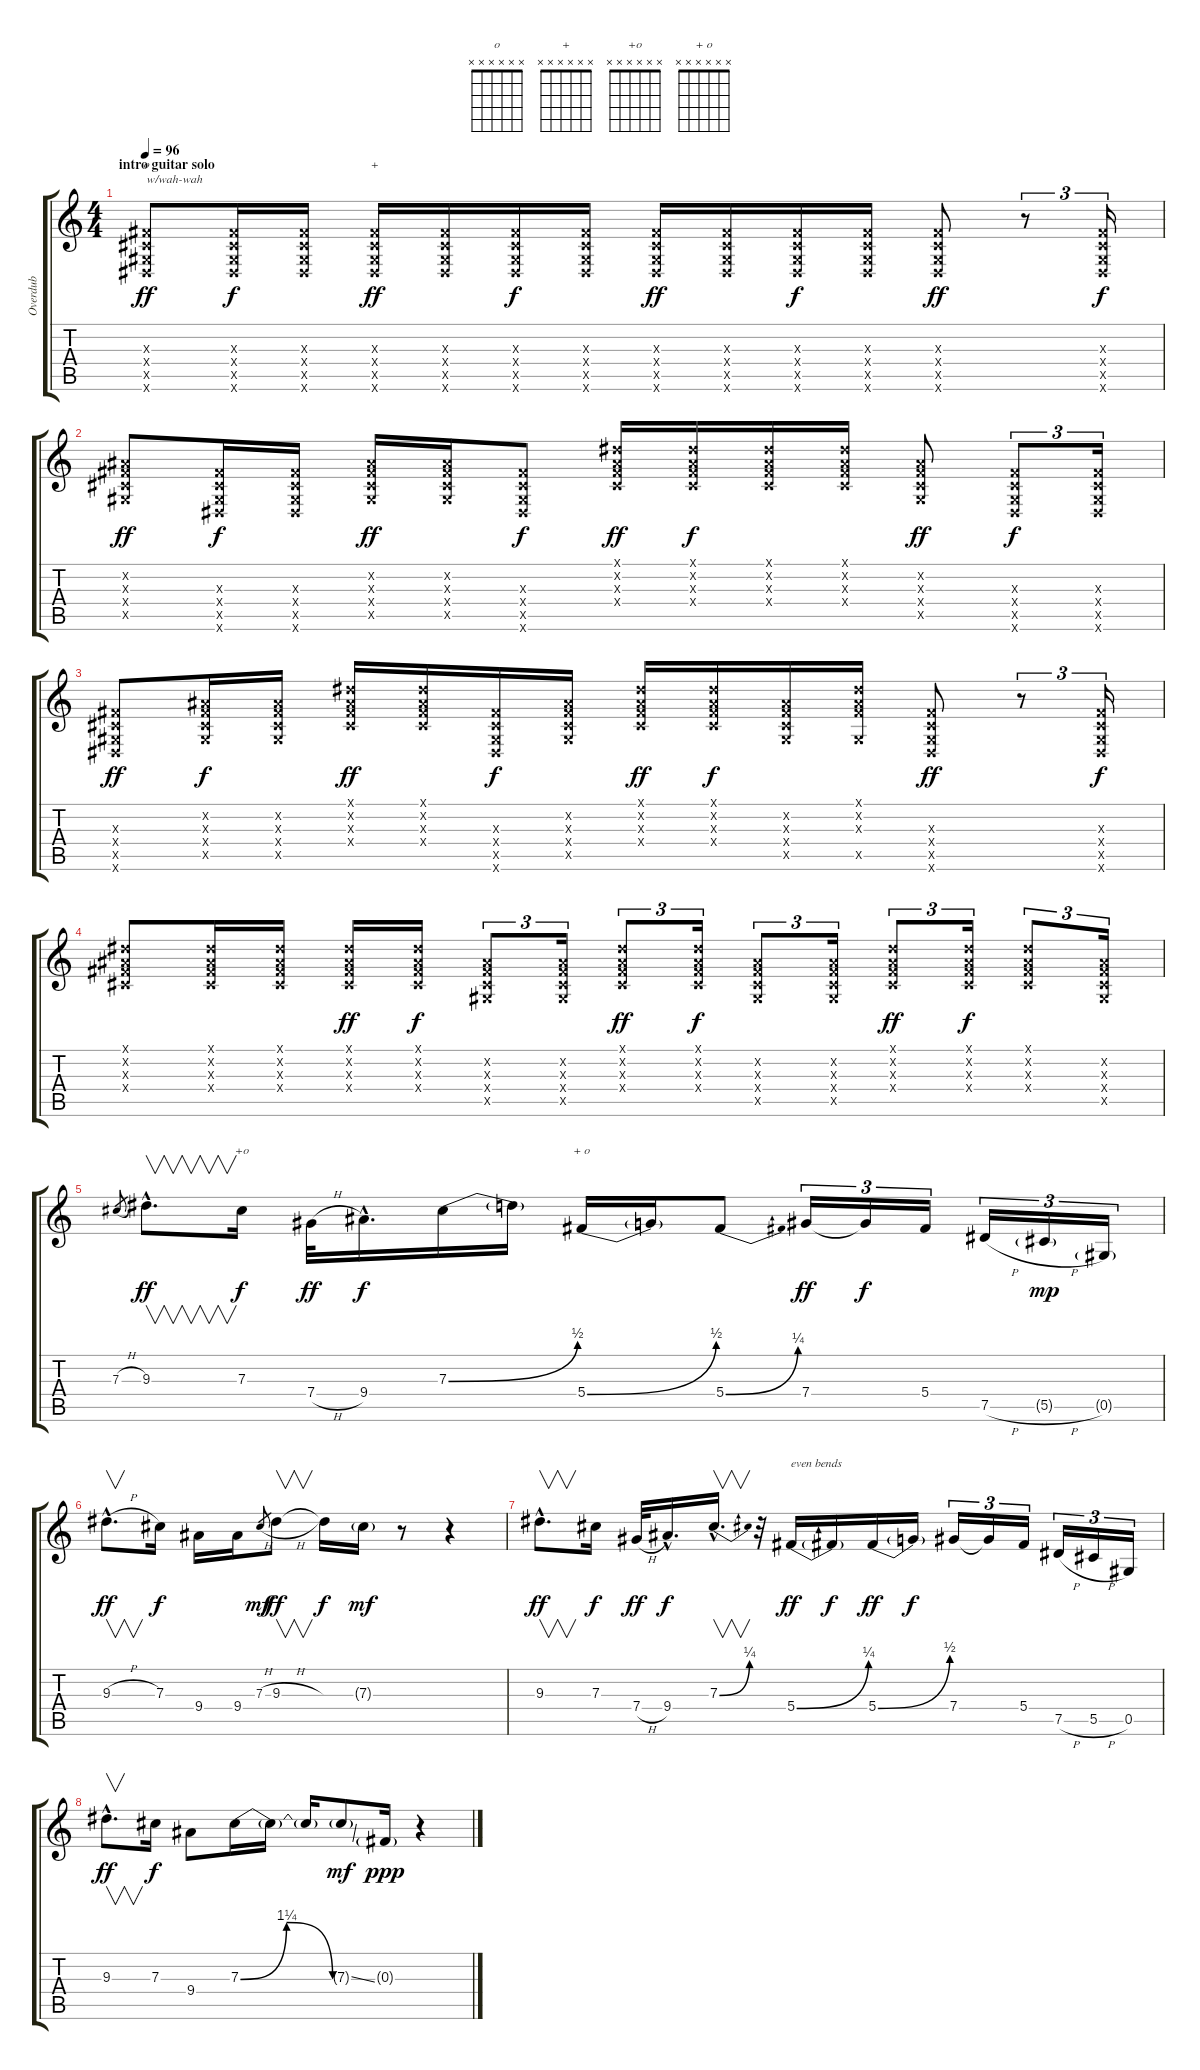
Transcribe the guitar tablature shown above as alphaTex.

\track ("Overdub" "Overdub") {instrument fretlessbass}
\staff {score tabs}
\tuning (Eb4 Bb3 Gb3 Db3 Ab2 Eb2) {hide}
\chord ("o" x x x x x x) {firstfret 0}
\chord ("+" x x x x x x) {firstfret 0}
\chord ("+o" x x x x x x) {firstfret 0}
\chord ("+ o" x x x x x x) {firstfret 0}
\ts (4 4)
\section ("" "intro guitar solo")
\tempo 96
\clef g2
\ks c
(0.3{x} 0.4{x} 0.5{x} 0.6{x}).8{ch "o" txt "w/wah-wah" dy ff instrument fretlessbass} (0.3{x} 0.4{x} 0.5{x} 0.6{x}).16{dy f} (0.3{x} 0.4{x} 0.5{x} 0.6{x}).16 (0.3{x} 0.4{x} 0.5{x} 0.6{x}).16{ch "+" dy ff} (0.3{x} 0.4{x} 0.5{x} 0.6{x}).16 (0.3{x} 0.4{x} 0.5{x} 0.6{x}).16{dy f} (0.3{x} 0.4{x} 0.5{x} 0.6{x}).16 (0.3{x} 0.4{x} 0.5{x} 0.6{x}).16{dy ff} (0.3{x} 0.4{x} 0.5{x} 0.6{x}).16 (0.3{x} 0.4{x} 0.5{x} 0.6{x}).16{dy f} (0.3{x} 0.4{x} 0.5{x} 0.6{x}).16 (0.3{x} 0.4{x} 0.5{x} 0.6{x}).8{dy ff} r.8{tu (3 2)} (0.3{x} 0.4{x} 0.5{x} 0.6{x}).16{tu (3 2) dy f} |
(0.2{x} 0.3{x} 0.4{x} 0.5{x}).8{dy ff} (0.3{x} 0.4{x} 0.5{x} 0.6{x}).16{dy f} (0.3{x} 0.4{x} 0.5{x} 0.6{x}).16 (0.2{x} 0.3{x} 0.4{x} 0.5{x}).16{dy ff} (0.2{x} 0.3{x} 0.4{x} 0.5{x}).16 (0.3{x} 0.4{x} 0.5{x} 0.6{x}).8{dy f} (0.1{x} 0.2{x} 0.3{x} 0.4{x}).16{dy ff} (0.1{x} 0.2{x} 0.3{x} 0.4{x}).16{dy f} (0.1{x} 0.2{x} 0.3{x} 0.4{x}).16 (0.1{x} 0.2{x} 0.3{x} 0.4{x}).16 (0.2{x} 0.3{x} 0.4{x} 0.5{x}).8{dy ff} (0.3{x} 0.4{x} 0.5{x} 0.6{x}).8{tu (3 2) dy f} (0.3{x} 0.4{x} 0.5{x} 0.6{x}).16{tu (3 2)} |
(0.3{x} 0.4{x} 0.5{x} 0.6{x}).8{dy ff} (0.2{x} 0.3{x} 0.4{x} 0.5{x}).16{dy f} (0.2{x} 0.3{x} 0.4{x} 0.5{x}).16 (0.1{x} 0.2{x} 0.3{x} 0.4{x}).16{dy ff} (0.1{x} 0.2{x} 0.3{x} 0.4{x}).16 (0.3{x} 0.4{x} 0.5{x} 0.6{x}).16{dy f} (0.2{x} 0.3{x} 0.4{x} 0.5{x}).16 (0.1{x} 0.2{x} 0.3{x} 0.4{x}).16{dy ff} (0.1{x} 0.2{x} 0.3{x} 0.4{x}).16{dy f} (0.2{x} 0.3{x} 0.4{x} 0.5{x}).16 (0.1{x} 0.2{x} 0.3{x} 0.5{x}).16 (0.3{x} 0.4{x} 0.5{x} 0.6{x}).8{dy ff} r.8{tu (3 2)} (0.3{x} 0.4{x} 0.5{x} 0.6{x}).16{tu (3 2) dy f} |
(0.1{x} 0.2{x} 0.3{x} 0.4{x}).8 (0.1{x} 0.2{x} 0.3{x} 0.4{x}).16 (0.1{x} 0.2{x} 0.3{x} 0.4{x}).16 (0.1{x} 0.2{x} 0.3{x} 0.4{x}).16{dy ff} (0.1{x} 0.2{x} 0.3{x} 0.4{x}).16{dy f} (0.2{x} 0.3{x} 0.4{x} 0.5{x}).8{tu (3 2)} (0.2{x} 0.3{x} 0.4{x} 0.5{x}).16{tu (3 2)} (0.1{x} 0.2{x} 0.3{x} 0.4{x}).8{tu (3 2) dy ff} (0.1{x} 0.2{x} 0.3{x} 0.4{x}).16{tu (3 2) dy f} (0.2{x} 0.3{x} 0.4{x} 0.5{x}).8{tu (3 2)} (0.2{x} 0.3{x} 0.4{x} 0.5{x}).16{tu (3 2)} (0.1{x} 0.2{x} 0.3{x} 0.4{x}).8{tu (3 2) dy ff} (0.1{x} 0.2{x} 0.3{x} 0.4{x}).16{tu (3 2) dy f} (0.1{x} 0.2{x} 0.3{x} 0.4{x}).8{tu (3 2)} (0.2{x} 0.3{x} 0.4{x} 0.5{x}).16{tu (3 2)} |
7.3{h}.8{gr} 9.3{hac}.8{v d dy ff} 7.3.16{ch "+o" dy f} 7.4{h}.32{dy ff} 9.4{hac}.16{d dy f} 7.3{be (bend 0 0 60 2)}.16 7.3{t}.16 5.4{be (bend 0 0 60 2)}.16{ch "+ o"} 5.4{t}.16 5.4{be (bend 0 0 60 1)}.8 7.4.16{tu (3 2) dy ff} 7.4{t}.16{tu (3 2) dy f} 5.4.16{tu (3 2)} 7.5{h}.16{tu (3 2)} 5.5{h g}.16{tu (3 2) dy mp} 0.5{g}.16{tu (3 2)} |
9.3{h hac}.8{v d dy ff} 7.3.16{dy f} 9.4.16 9.4.16 7.3{h}.8{gr dy mf} 9.3{h}.8{v dy ff} 9.3{t}.16{dy f} 7.3{g}.16{dy mf} r.8 r.4 |
9.3{hac}.8{v d dy ff} 7.3.16{dy f} 7.4{h}.32{dy ff} 9.4{hac}.16{d dy f} 7.3{be (bend 0 0 60 1) hac}.16{v d} r.32 5.4{be (bend 0 0 60 1)}.16{txt "even bends" dy ff} 5.4{t}.16{dy f} 5.4{be (bend 0 0 60 2)}.16{dy ff} 5.4{t}.16{dy f} 7.4.16{tu (3 2)} 7.4{t}.16{tu (3 2)} 5.4.16{tu (3 2)} 7.5{h}.16{tu (3 2)} 5.5{h}.16{tu (3 2)} 0.5.16{tu (3 2)} |
9.3{hac}.8{v d dy ff} 7.3.16{dy f} 9.4.8 7.3{be (bendrelease 0 0 15 5 40 5 60 0)}.16 7.3{t}.16 7.3{t}.16 7.3{ss g}.8{dy mf} 0.3{g}.16{dy ppp} r.4
